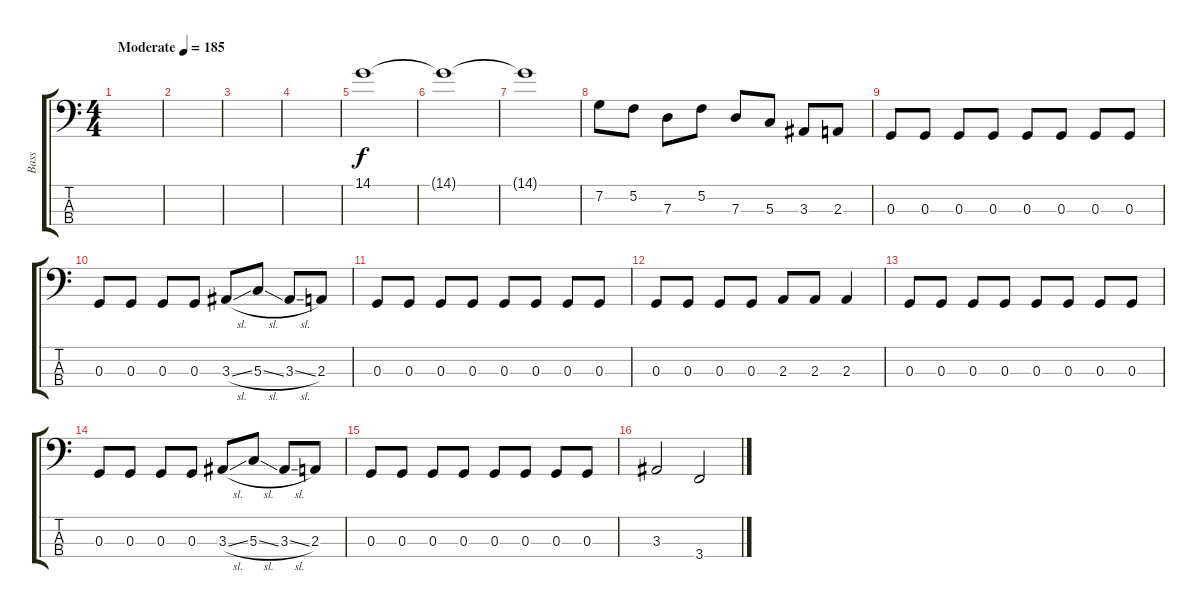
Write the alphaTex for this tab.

\track ("Bass" "Bass") {instrument electricbassfinger}
\staff {score tabs}
\tuning (F2 C2 G1 D1) {hide}
\ts (4 4)
\tempo (185 "Moderate")
\clef f4
\ks c
|
|
|
|
14.1.1 |
14.1{t}.1 |
14.1{t}.1 |
7.2.8 5.2.8 7.3.8 5.2.8 7.3.8 5.3.8 3.3.8 2.3.8 |
0.3.8 0.3.8 0.3.8 0.3.8 0.3.8 0.3.8 0.3.8 0.3.8 |
0.3.8 0.3.8 0.3.8 0.3.8 3.3{sl}.8 5.3{sl}.8 3.3{sl}.8 2.3.8 |
0.3.8 0.3.8 0.3.8 0.3.8 0.3.8 0.3.8 0.3.8 0.3.8 |
0.3.8 0.3.8 0.3.8 0.3.8 2.3.8 2.3.8 2.3.4 |
0.3.8 0.3.8 0.3.8 0.3.8 0.3.8 0.3.8 0.3.8 0.3.8 |
0.3.8 0.3.8 0.3.8 0.3.8 3.3{sl}.8 5.3{sl}.8 3.3{sl}.8 2.3.8 |
0.3.8 0.3.8 0.3.8 0.3.8 0.3.8 0.3.8 0.3.8 0.3.8 |
3.3.2 3.4.2
